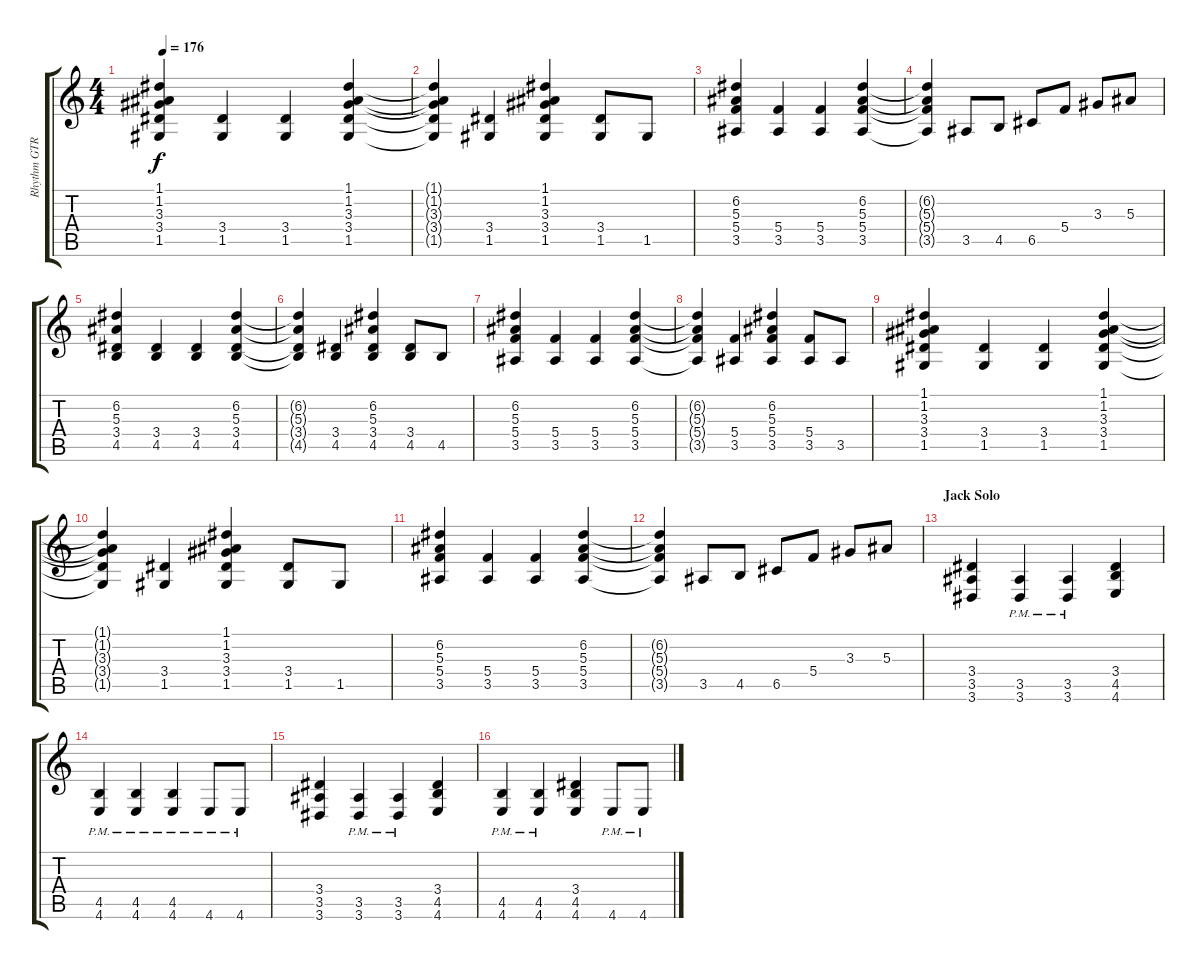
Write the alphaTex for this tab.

\track ("Rhythm GTR 1" "Rhythm GTR") {instrument overdrivenguitar}
\staff {score tabs}
\tuning (D4 A3 F3 C3 G2 C2) {hide}
\ts (4 4)
\tempo 176
\clef g2
\ks aminor
(1.1 1.2 3.3 3.4 1.5).4{dy f} (3.4 1.5).4 (3.4 1.5).4 (1.1 1.2 3.3 3.4 1.5).4 |
(1.1{t} 1.2{t} 3.3{t} 3.4{t} 1.5{t}).4 (3.4 1.5).4 (1.1 1.2 3.3 3.4 1.5).4 (3.4 1.5).8 1.5.8 |
(6.2 5.3 5.4 3.5).4 (5.4 3.5).4 (5.4 3.5).4 (6.2 5.3 5.4 3.5).4 |
(6.2{t} 5.3{t} 5.4{t} 3.5{t}).4 3.5.8 4.5.8 6.5.8 5.4.8 3.3.8 5.3.8 |
(6.2 5.3 3.4 4.5).4 (3.4 4.5).4 (3.4 4.5).4 (6.2 5.3 3.4 4.5).4 |
(6.2{t} 5.3{t} 3.4{t} 4.5{t}).4 (3.4 4.5).4 (6.2 5.3 3.4 4.5).4 (3.4 4.5).8 4.5.8 |
(6.2 5.3 5.4 3.5).4 (5.4 3.5).4 (5.4 3.5).4 (6.2 5.3 5.4 3.5).4 |
(6.2{t} 5.3{t} 5.4{t} 3.5{t}).4 (5.4 3.5).4 (6.2 5.3 5.4 3.5).4 (5.4 3.5).8 3.5.8 |
(1.1 1.2 3.3 3.4 1.5).4 (3.4 1.5).4 (3.4 1.5).4 (1.1 1.2 3.3 3.4 1.5).4 |
(1.1{t} 1.2{t} 3.3{t} 3.4{t} 1.5{t}).4 (3.4 1.5).4 (1.1 1.2 3.3 3.4 1.5).4 (3.4 1.5).8 1.5.8 |
(6.2 5.3 5.4 3.5).4 (5.4 3.5).4 (5.4 3.5).4 (6.2 5.3 5.4 3.5).4 |
(6.2{t} 5.3{t} 5.4{t} 3.5{t}).4 3.5.8 4.5.8 6.5.8 5.4.8 3.3.8 5.3.8 |
\section ("" "Jack Solo")
(3.4 3.5 3.6).4 (3.5{pm} 3.6{pm}).4 (3.5{pm} 3.6{pm}).4 (3.4 4.5 4.6).4 |
(4.5{pm} 4.6{pm}).4 (4.5{pm} 4.6{pm}).4 (4.5{pm} 4.6{pm}).4 4.6{pm}.8 4.6{pm}.8 |
(3.4 3.5 3.6).4 (3.5{pm} 3.6{pm}).4 (3.5{pm} 3.6{pm}).4 (3.4 4.5 4.6).4 |
(4.5{pm} 4.6{pm}).4 (4.5{pm} 4.6{pm}).4 (3.4 4.5 4.6).4 4.6{pm}.8 4.6{pm}.8
